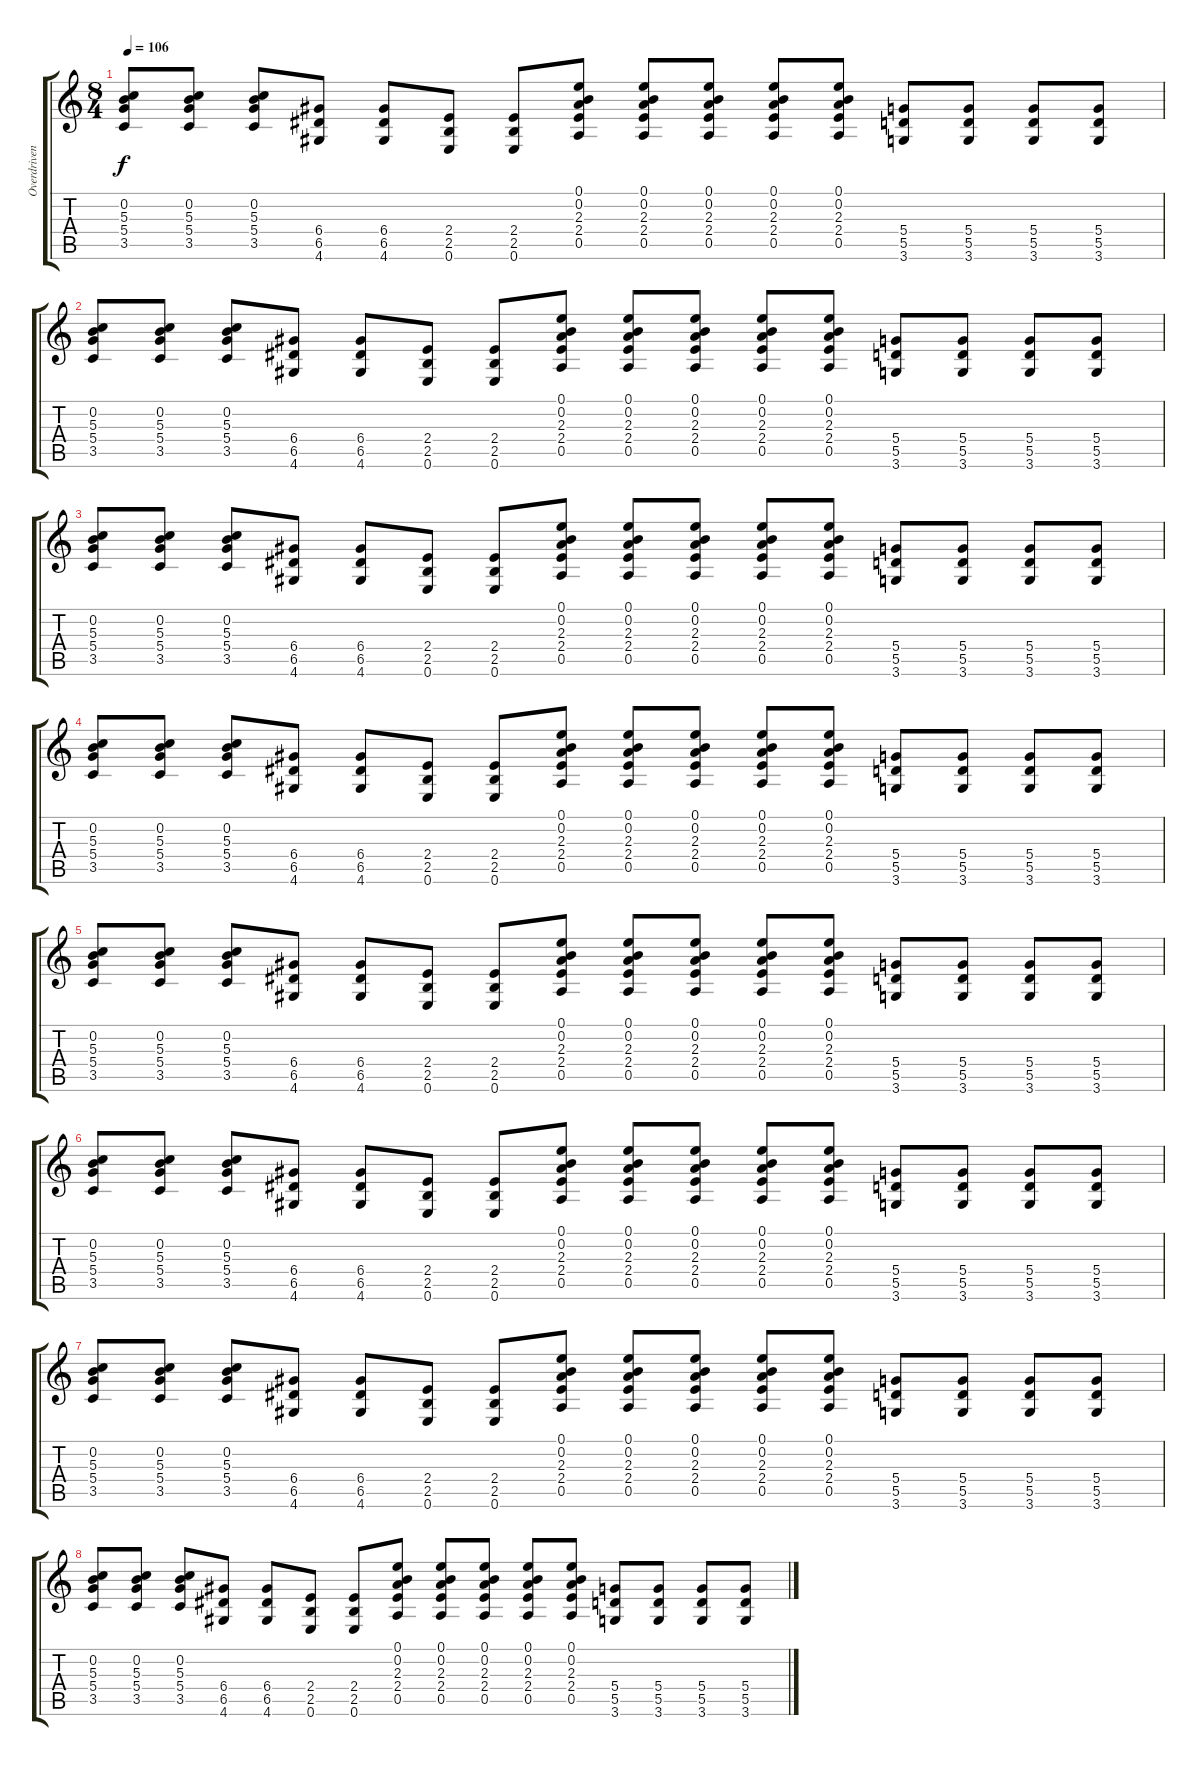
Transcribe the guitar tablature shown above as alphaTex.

\track ("Overdriven" "Overdriven") {instrument overdrivenguitar}
\staff {score tabs}
\tuning (E4 B3 G3 D3 A2 E2) {hide}
\ts (8 4)
\tempo 106
\clef g2
\ks c
(0.2 5.3 5.4 3.5).8{dy f} (0.2 5.3 5.4 3.5).8 (0.2 5.3 5.4 3.5).8 (6.4 6.5 4.6).8 (6.4 6.5 4.6).8 (2.4 2.5 0.6).8 (2.4 2.5 0.6).8 (0.1 0.2 2.3 2.4 0.5).8 (0.1 0.2 2.3 2.4 0.5).8 (0.1 0.2 2.3 2.4 0.5).8 (0.1 0.2 2.3 2.4 0.5).8 (0.1 0.2 2.3 2.4 0.5).8 (5.4 5.5 3.6).8 (5.4 5.5 3.6).8 (5.4 5.5 3.6).8 (5.4 5.5 3.6).8 |
(0.2 5.3 5.4 3.5).8 (0.2 5.3 5.4 3.5).8 (0.2 5.3 5.4 3.5).8 (6.4 6.5 4.6).8 (6.4 6.5 4.6).8 (2.4 2.5 0.6).8 (2.4 2.5 0.6).8 (0.1 0.2 2.3 2.4 0.5).8 (0.1 0.2 2.3 2.4 0.5).8 (0.1 0.2 2.3 2.4 0.5).8 (0.1 0.2 2.3 2.4 0.5).8 (0.1 0.2 2.3 2.4 0.5).8 (5.4 5.5 3.6).8 (5.4 5.5 3.6).8 (5.4 5.5 3.6).8 (5.4 5.5 3.6).8 |
(0.2 5.3 5.4 3.5).8 (0.2 5.3 5.4 3.5).8 (0.2 5.3 5.4 3.5).8 (6.4 6.5 4.6).8 (6.4 6.5 4.6).8 (2.4 2.5 0.6).8 (2.4 2.5 0.6).8 (0.1 0.2 2.3 2.4 0.5).8 (0.1 0.2 2.3 2.4 0.5).8 (0.1 0.2 2.3 2.4 0.5).8 (0.1 0.2 2.3 2.4 0.5).8 (0.1 0.2 2.3 2.4 0.5).8 (5.4 5.5 3.6).8 (5.4 5.5 3.6).8 (5.4 5.5 3.6).8 (5.4 5.5 3.6).8 |
(0.2 5.3 5.4 3.5).8 (0.2 5.3 5.4 3.5).8 (0.2 5.3 5.4 3.5).8 (6.4 6.5 4.6).8 (6.4 6.5 4.6).8 (2.4 2.5 0.6).8 (2.4 2.5 0.6).8 (0.1 0.2 2.3 2.4 0.5).8 (0.1 0.2 2.3 2.4 0.5).8 (0.1 0.2 2.3 2.4 0.5).8 (0.1 0.2 2.3 2.4 0.5).8 (0.1 0.2 2.3 2.4 0.5).8 (5.4 5.5 3.6).8 (5.4 5.5 3.6).8 (5.4 5.5 3.6).8 (5.4 5.5 3.6).8 |
(0.2 5.3 5.4 3.5).8 (0.2 5.3 5.4 3.5).8 (0.2 5.3 5.4 3.5).8 (6.4 6.5 4.6).8 (6.4 6.5 4.6).8 (2.4 2.5 0.6).8 (2.4 2.5 0.6).8 (0.1 0.2 2.3 2.4 0.5).8 (0.1 0.2 2.3 2.4 0.5).8 (0.1 0.2 2.3 2.4 0.5).8 (0.1 0.2 2.3 2.4 0.5).8 (0.1 0.2 2.3 2.4 0.5).8 (5.4 5.5 3.6).8 (5.4 5.5 3.6).8 (5.4 5.5 3.6).8 (5.4 5.5 3.6).8 |
(0.2 5.3 5.4 3.5).8 (0.2 5.3 5.4 3.5).8 (0.2 5.3 5.4 3.5).8 (6.4 6.5 4.6).8 (6.4 6.5 4.6).8 (2.4 2.5 0.6).8 (2.4 2.5 0.6).8 (0.1 0.2 2.3 2.4 0.5).8 (0.1 0.2 2.3 2.4 0.5).8 (0.1 0.2 2.3 2.4 0.5).8 (0.1 0.2 2.3 2.4 0.5).8 (0.1 0.2 2.3 2.4 0.5).8 (5.4 5.5 3.6).8 (5.4 5.5 3.6).8 (5.4 5.5 3.6).8 (5.4 5.5 3.6).8 |
(0.2 5.3 5.4 3.5).8 (0.2 5.3 5.4 3.5).8 (0.2 5.3 5.4 3.5).8 (6.4 6.5 4.6).8 (6.4 6.5 4.6).8 (2.4 2.5 0.6).8 (2.4 2.5 0.6).8 (0.1 0.2 2.3 2.4 0.5).8 (0.1 0.2 2.3 2.4 0.5).8 (0.1 0.2 2.3 2.4 0.5).8 (0.1 0.2 2.3 2.4 0.5).8 (0.1 0.2 2.3 2.4 0.5).8 (5.4 5.5 3.6).8 (5.4 5.5 3.6).8 (5.4 5.5 3.6).8 (5.4 5.5 3.6).8 |
(0.2 5.3 5.4 3.5).8 (0.2 5.3 5.4 3.5).8 (0.2 5.3 5.4 3.5).8 (6.4 6.5 4.6).8 (6.4 6.5 4.6).8 (2.4 2.5 0.6).8 (2.4 2.5 0.6).8 (0.1 0.2 2.3 2.4 0.5).8 (0.1 0.2 2.3 2.4 0.5).8 (0.1 0.2 2.3 2.4 0.5).8 (0.1 0.2 2.3 2.4 0.5).8 (0.1 0.2 2.3 2.4 0.5).8 (5.4 5.5 3.6).8 (5.4 5.5 3.6).8 (5.4 5.5 3.6).8 (5.4 5.5 3.6).8{volume 13}
